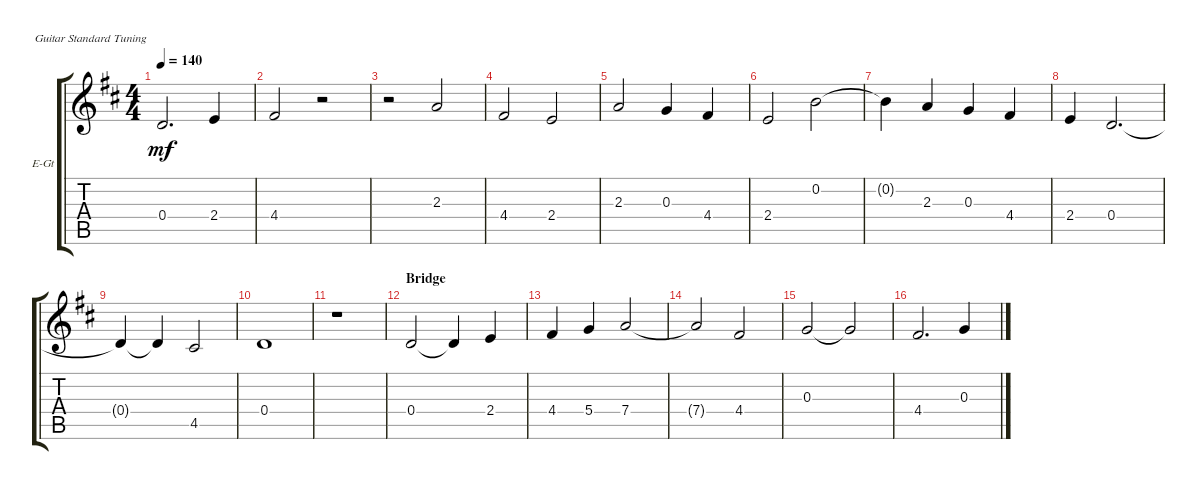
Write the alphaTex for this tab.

\defaultSystemsLayout 4
\bracketExtendMode groupsimilarinstruments
\firstSystemTrackNameOrientation horizontal
\otherSystemsTrackNameOrientation horizontal
\track ("Paul's Voice" "E-Gt") {instrument electricguitarclean}
\staff {score tabs}
\tuning (E4 B3 G3 D3 A2 E2)
\ts (4 4)
\tempo 140
\clef g2
\ks d
0.4.2{d dy mf} 2.4.4 |
4.4.2 r.2 |
r.2 2.3.2 |
4.4.2 2.4.2 |
2.3.2 0.3.4 4.4.4 |
2.4.2 0.2.2 |
0.2{t}.4 2.3.4 0.3.4 4.4.4 |
2.4.4 0.4.2{d} |
0.4{t}.4 0.4{t}.4 4.5.2 |
0.4.1 |
r.1 |
\section ("" "Bridge")
0.4.2 0.4{t}.4 2.4.4 |
4.4.4 5.4.4 7.4.2 |
7.4{t}.2 4.4.2 |
0.3.2 0.3{t}.2 |
4.4.2{d} 0.3.4
